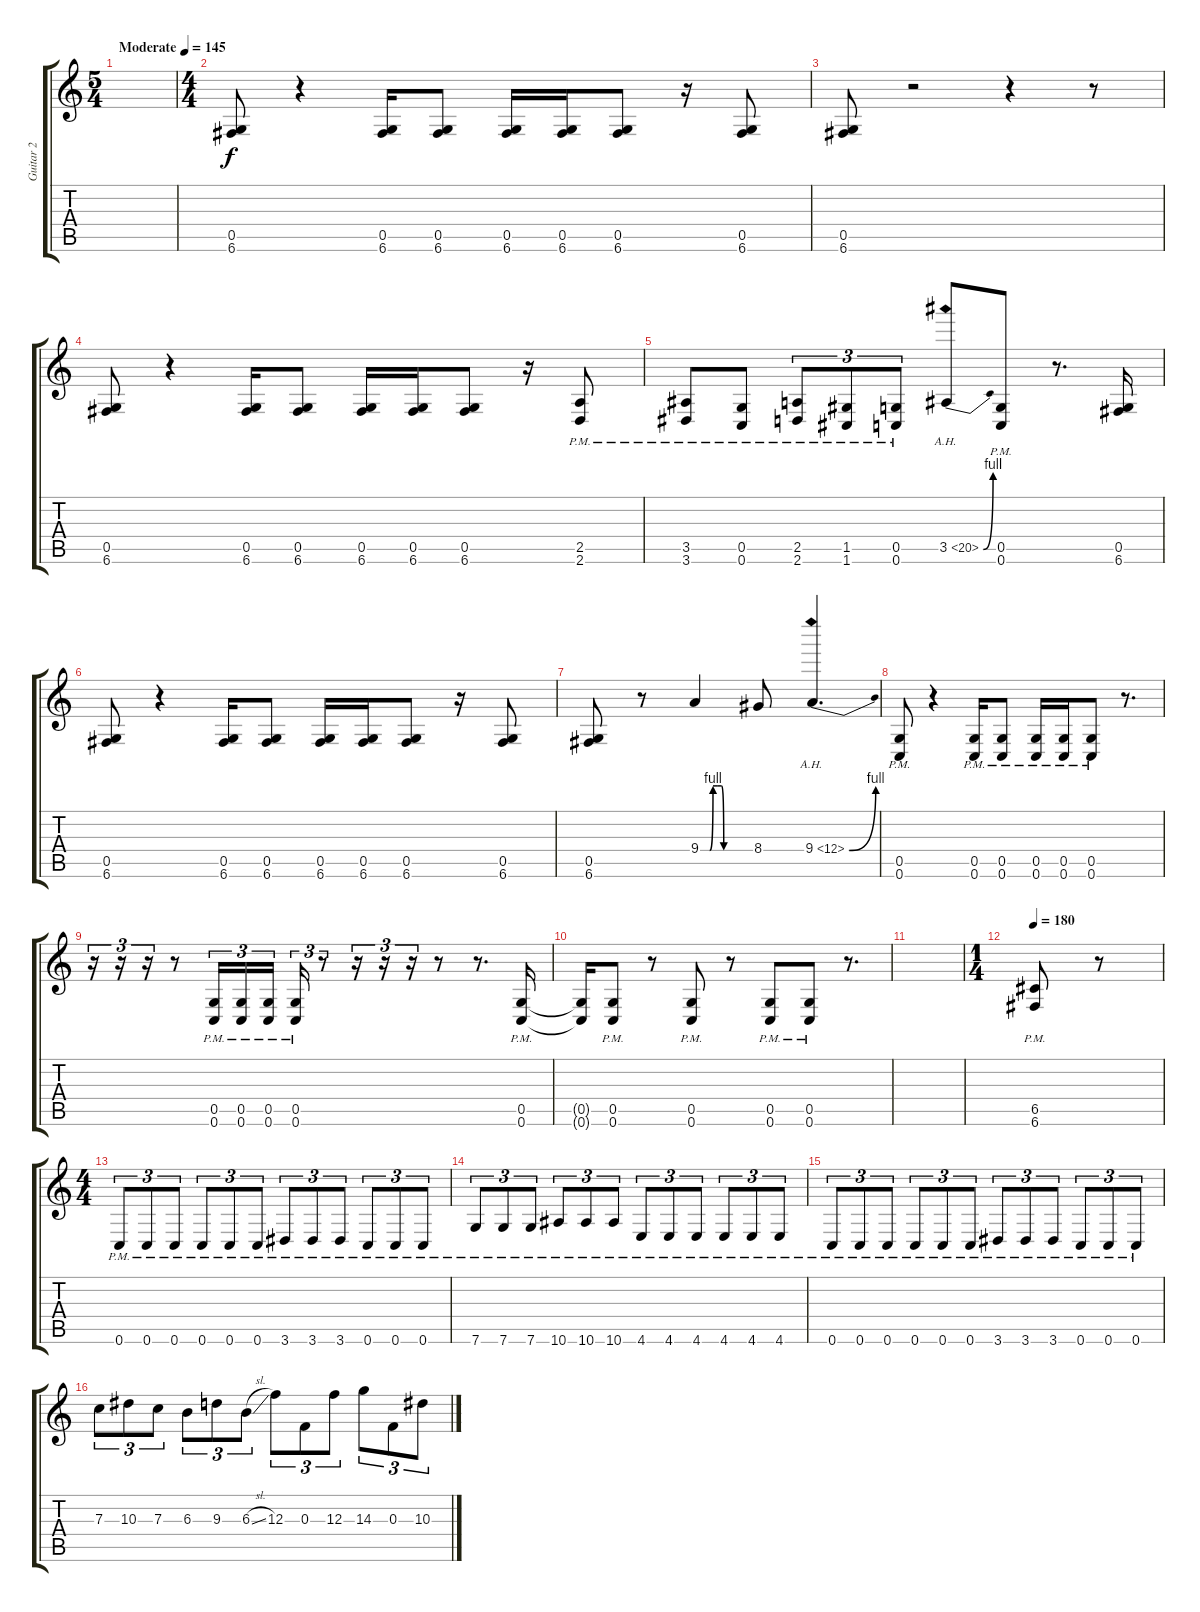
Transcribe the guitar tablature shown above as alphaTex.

\track ("Guitar 2" "Guitar 2") {instrument distortionguitar}
\staff {score tabs}
\tuning (D4 A3 F3 C3 G2 C2) {hide}
\ts (5 4)
\tempo (145 "Moderate")
\clef g2
\ks c
|
\ts (4 4)
(0.5 6.6).8 r.4 (0.5 6.6).16 (0.5 6.6).8 (0.5 6.6).16 (0.5 6.6).16 (0.5 6.6).8 r.16 (0.5 6.6).8 |
(0.5 6.6).8 r.2 r.4 r.8 |
(0.5 6.6).8 r.4 (0.5 6.6).16 (0.5 6.6).8 (0.5 6.6).16 (0.5 6.6).16 (0.5 6.6).8 r.16 (2.5{pm} 2.6{pm}).8 |
(3.5{pm} 3.6{pm}).8 (0.5{pm} 0.6{pm}).8 (2.5{pm} 2.6{pm}).8{tu (3 2)} (1.5{pm} 1.6{pm}).8{tu (3 2)} (0.5{pm} 0.6{pm}).8{tu (3 2)} 3.5{be (bend 0 0 60 4) ah 17}.8 (0.5{pm} 0.6{pm}).8 r.8{d} (0.5 6.6).16 |
(0.5 6.6).8 r.4 (0.5 6.6).16 (0.5 6.6).8 (0.5 6.6).16 (0.5 6.6).16 (0.5 6.6).8 r.16 (0.5 6.6).8 |
(0.5 6.6).8 r.8 9.4{be (custom 0 0 11 0 15 4 20 4 25 4 28 0 40 0 60 0)}.4 8.4.8 9.4{be (bend 0 0 60 4) ah 3}.4{d} |
(0.5{pm} 0.6{pm}).8 r.4 (0.5{pm} 0.6{pm}).16 (0.5{pm} 0.6{pm}).8 (0.5{pm} 0.6{pm}).16 (0.5{pm} 0.6{pm}).16 (0.5{pm} 0.6{pm}).8 r.8{d} |
r.16{tu (3 2)} r.16{tu (3 2)} r.16{tu (3 2)} r.8 (0.5{pm} 0.6{pm}).16{tu (3 2)} (0.5{pm} 0.6{pm}).16{tu (3 2)} (0.5{pm} 0.6{pm}).16{tu (3 2) beam splitsecondary} (0.5{pm} 0.6{pm}).16{tu (3 2)} r.8{tu (3 2)} r.16{tu (3 2)} r.16{tu (3 2)} r.16{tu (3 2)} r.8 r.8{d} (0.5{pm} 0.6{pm}).16 |
(0.5{t} 0.6{t}).16 (0.5{pm} 0.6{pm}).8 r.8 (0.5{pm} 0.6{pm}).8 r.8 (0.5{pm} 0.6{pm}).8 (0.5{pm} 0.6{pm}).8 r.8{d} |
|
\ts (1 4)
\tempo 180
(6.5{pm} 6.6{pm}).8 r.8 |
\ts (4 4)
0.6{pm}.8{tu (3 2)} 0.6{pm}.8{tu (3 2)} 0.6{pm}.8{tu (3 2)} 0.6{pm}.8{tu (3 2)} 0.6{pm}.8{tu (3 2)} 0.6{pm}.8{tu (3 2)} 3.6{pm}.8{tu (3 2)} 3.6{pm}.8{tu (3 2)} 3.6{pm}.8{tu (3 2)} 0.6{pm}.8{tu (3 2)} 0.6{pm}.8{tu (3 2)} 0.6{pm}.8{tu (3 2)} |
7.6{pm}.8{tu (3 2)} 7.6{pm}.8{tu (3 2)} 7.6{pm}.8{tu (3 2)} 10.6{pm}.8{tu (3 2)} 10.6{pm}.8{tu (3 2)} 10.6{pm}.8{tu (3 2)} 4.6{pm}.8{tu (3 2)} 4.6{pm}.8{tu (3 2)} 4.6{pm}.8{tu (3 2)} 4.6{pm}.8{tu (3 2)} 4.6{pm}.8{tu (3 2)} 4.6{pm}.8{tu (3 2)} |
0.6{pm}.8{tu (3 2)} 0.6{pm}.8{tu (3 2)} 0.6{pm}.8{tu (3 2)} 0.6{pm}.8{tu (3 2)} 0.6{pm}.8{tu (3 2)} 0.6{pm}.8{tu (3 2)} 3.6{pm}.8{tu (3 2)} 3.6{pm}.8{tu (3 2)} 3.6{pm}.8{tu (3 2)} 0.6{pm}.8{tu (3 2)} 0.6{pm}.8{tu (3 2)} 0.6{pm}.8{tu (3 2)} |
7.3.8{tu (3 2)} 10.3.8{tu (3 2)} 7.3.8{tu (3 2)} 6.3.8{tu (3 2)} 9.3.8{tu (3 2)} 6.3{sl}.8{tu (3 2)} 12.3.8{tu (3 2)} 0.3.8{tu (3 2)} 12.3.8{tu (3 2)} 14.3.8{tu (3 2)} 0.3.8{tu (3 2)} 10.3.8{tu (3 2)}
